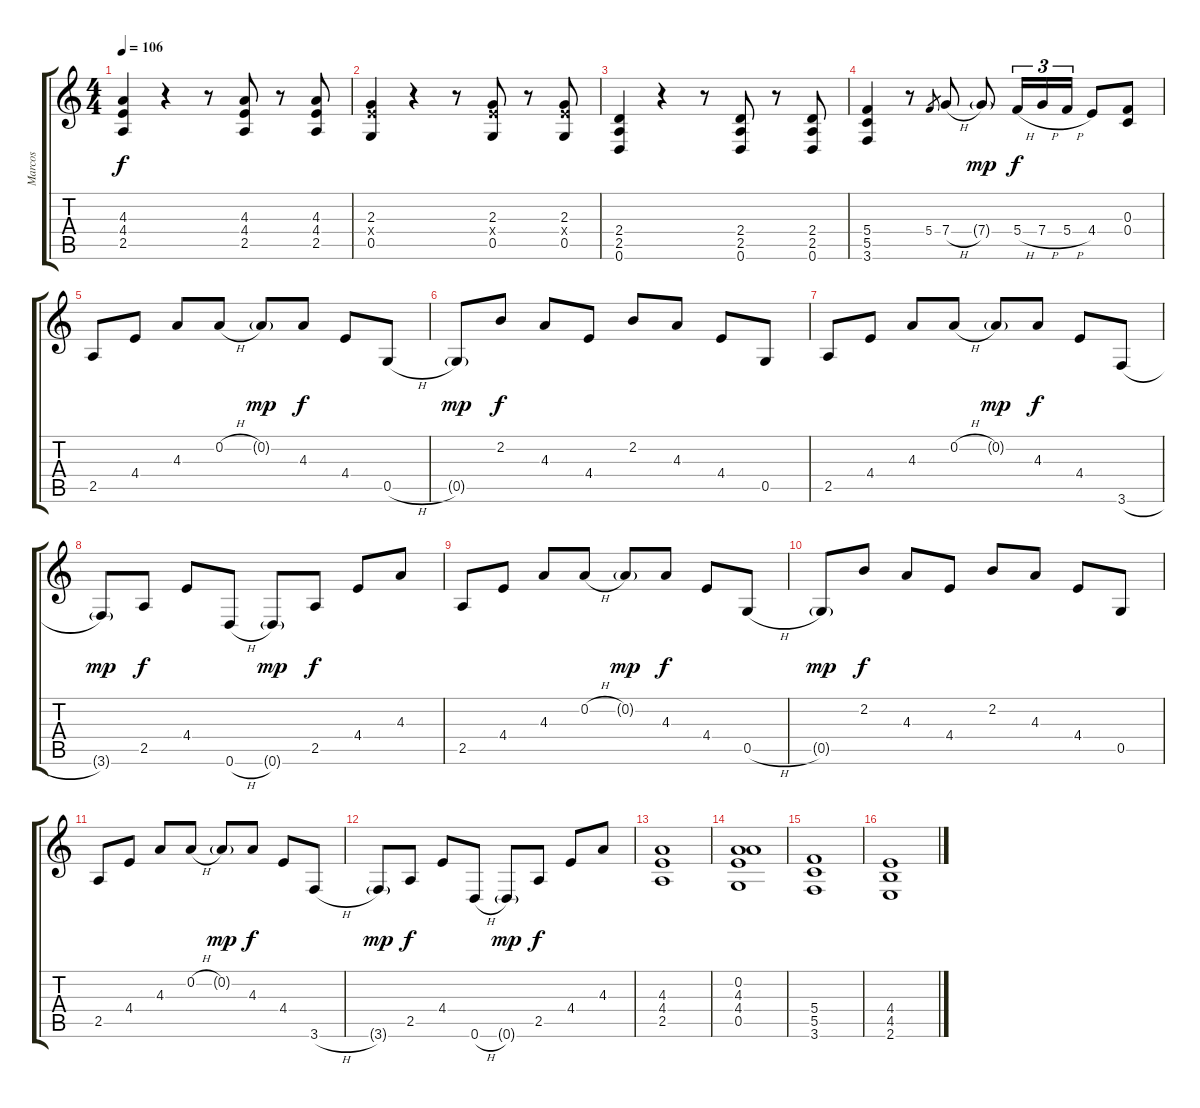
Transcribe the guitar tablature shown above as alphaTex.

\track ("Marcos" "Marcos") {instrument distortionguitar}
\staff {score tabs}
\tuning (D4 A3 F3 C3 G2 D2) {hide}
\ts (4 4)
\tempo 106
\clef g2
\ks c
(4.3 4.4 2.5).4{dy f} r.4 r.8 (4.3 4.4 2.5).8 r.8 (4.3 4.4 2.5).8 |
(2.3 4.4{x} 0.5).4 r.4 r.8 (2.3 4.4{x} 0.5).8 r.8 (2.3 4.4{x} 0.5).8 |
(2.4 2.5 0.6).4 r.4 r.8 (2.4 2.5 0.6).8 r.8 (2.4 2.5 0.6).8 |
(5.4 5.5 3.6).4 r.8 5.4.8{gr} 7.4{h}.8 7.4{g}.8{dy mp} 5.4{h}.16{tu (3 2) dy f} 7.4{h}.16{tu (3 2)} 5.4{h}.16{tu (3 2)} 4.4.8 (0.3 0.4).8 |
2.5.8 4.4.8 4.3.8 0.2{h}.8 0.2{g}.8{dy mp} 4.3.8{dy f} 4.4.8 0.5{h}.8 |
0.5{g}.8{dy mp} 2.2.8{dy f} 4.3.8 4.4.8 2.2.8 4.3.8 4.4.8 0.5.8 |
2.5.8 4.4.8 4.3.8 0.2{h}.8 0.2{g}.8{dy mp} 4.3.8{dy f} 4.4.8 3.6{h}.8 |
3.6{g}.8{dy mp} 2.5.8{dy f} 4.4.8 0.6{h}.8 0.6{g}.8{dy mp} 2.5.8{dy f} 4.4.8 4.3.8 |
2.5.8 4.4.8 4.3.8 0.2{h}.8 0.2{g}.8{dy mp} 4.3.8{dy f} 4.4.8 0.5{h}.8 |
0.5{g}.8{dy mp} 2.2.8{dy f} 4.3.8 4.4.8 2.2.8 4.3.8 4.4.8 0.5.8 |
2.5.8 4.4.8 4.3.8 0.2{h}.8 0.2{g}.8{dy mp} 4.3.8{dy f} 4.4.8 3.6{h}.8 |
3.6{g}.8{dy mp} 2.5.8{dy f} 4.4.8 0.6{h}.8 0.6{g}.8{dy mp} 2.5.8{dy f} 4.4.8 4.3.8 |
(4.3 4.4 2.5).1 |
(0.2 4.3 4.4 0.5).1 |
(5.4 5.5 3.6).1 |
(4.4 4.5 2.6).1
